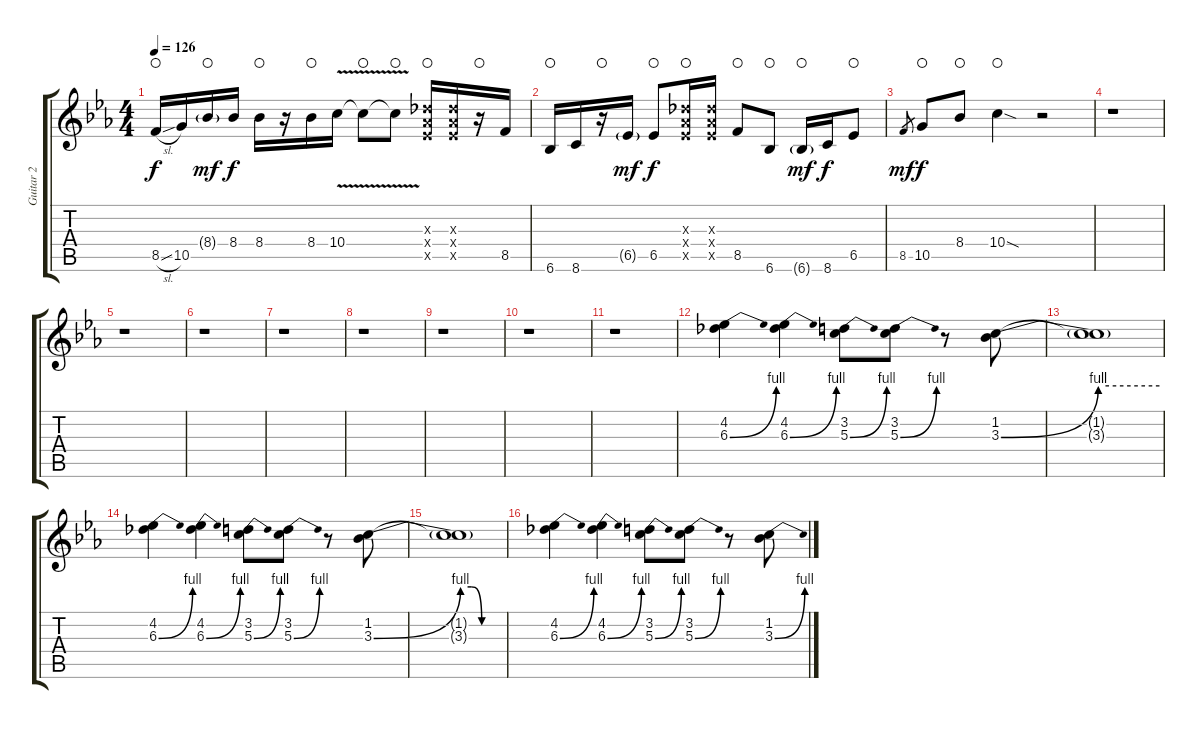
\track ("Guitar 2" "Guitar 2") {instrument distortionguitar}
\staff {score tabs}
\tuning (E4 B3 G3 D3 A2 E2) {hide}
\ts (4 4)
\tempo 126
\clef g2
\ks eb
8.5{sl}.16{dy f waho} 10.5.16 8.4{g}.16{dy mf waho} 8.4.16{dy f} 8.4.16{waho} r.16 8.4.16{waho} 10.4{v}.16 10.4{v t}.8{waho} 10.4{v t}.8{waho} (6.3{x} 6.4{x} 6.5{x}).16{waho} (6.3{x} 6.4{x} 6.5{x}).16 r.16{waho} 8.5.16 |
6.6.16{waho} 8.6.16 r.16{waho} 6.5{g}.16{dy mf} 6.5.8{dy f waho} (6.3{x} 6.4{x} 6.5{x}).16{waho} (6.3{x} 6.4{x} 6.5{x}).16 8.5.8{waho} 6.6.8{waho} 6.6{g}.16{dy mf waho} 8.6.16{dy f} 6.5.8{waho} |
8.5.8{gr dy mf} 10.5.8{dy f waho} 8.4.8{waho} 10.4{sod}.4{waho} r.2 |
r.1 |
r.1 |
r.1 |
r.1 |
r.1 |
r.1 |
r.1 |
r.1 |
(4.2 6.3{be (bend 0 0 60 4)}).4 (4.2 6.3{be (bend 0 0 60 4)}).4 (3.2 5.3{be (bend 0 0 60 4)}).8 (3.2 5.3{be (bend 0 0 60 4)}).8 r.8 (1.2 3.3{be (bend 0 0 60 4)}).8 |
(1.2{t} 3.3{be (hold 0 4 60 4) t}).1 |
(4.2 6.3{be (bend 0 0 60 4)}).4 (4.2 6.3{be (bend 0 0 60 4)}).4 (3.2 5.3{be (bend 0 0 60 4)}).8 (3.2 5.3{be (bend 0 0 60 4)}).8 r.8 (1.2 3.3{be (bend 0 0 60 4)}).8 |
(1.2{t} 3.3{be (custom 0 4 15 4 30 0 60 0) t}).1 |
(4.2 6.3{be (bend 0 0 60 4)}).4 (4.2 6.3{be (bend 0 0 60 4)}).4 (3.2 5.3{be (bend 0 0 60 4)}).8 (3.2 5.3{be (bend 0 0 60 4)}).8 r.8 (1.2 3.3{be (bend 0 0 60 4)}).8
